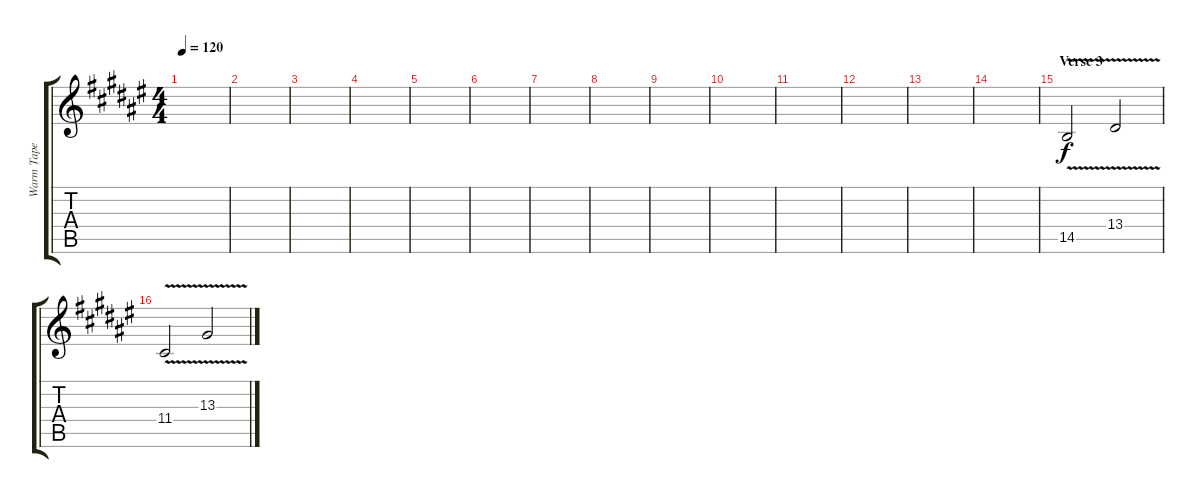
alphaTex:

\track ("Warm Tape" "Warm Tape") {instrument pad2warm}
\staff {score tabs}
\tuning (E4 B3 G3 D3 A2 E2) {hide}
\ts (4 4)
\tempo 120
\clef g2
\ks f#
|
|
|
|
|
|
|
|
|
|
|
|
|
|
\section ("" "Verse 3")
14.5{v}.2 13.4{v}.2 |
11.4{v}.2 13.3{v}.2
